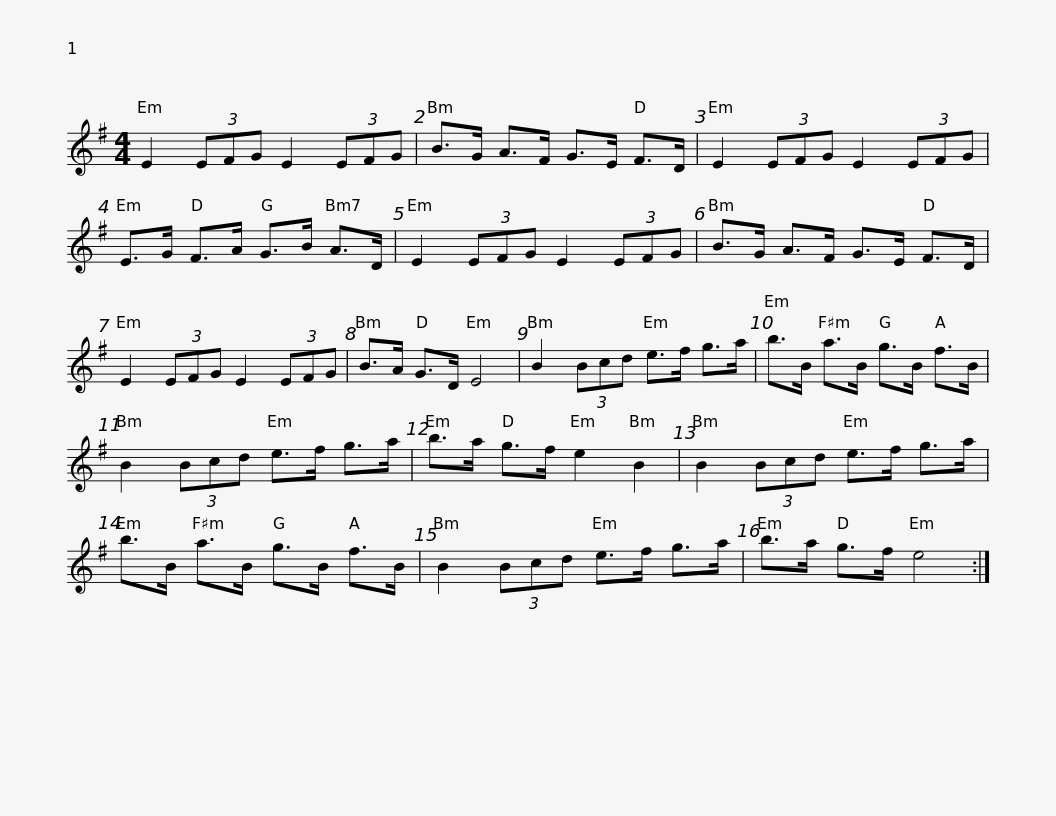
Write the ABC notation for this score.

X:1
L:1/8
M:4/4
I:linebreak $
K:Emin
V:1 treble
V:1
 E2 (3EFG E2 (3EFG | B>G A>F G>E F>D | E2 (3EFG E2 (3EFG | E>G F>A G>B A>D | E2 (3EFG E2 (3EFG |$ %5
 B>G A>F G>E F>D | E2 (3EFG E2 (3EFG | B>A G>D E4 | B2 (3Bcd e>f g>a | b>B a>B g>B f>B |$ %10
 B2 (3Bcd e>f g>a | b>a g>f e2 B2 | B2 (3Bcd e>f g>a | b>B a>B g>B f>B | B2 (3Bcd e>f g>a |$ %15
 b>a g>f e4 :| %16
